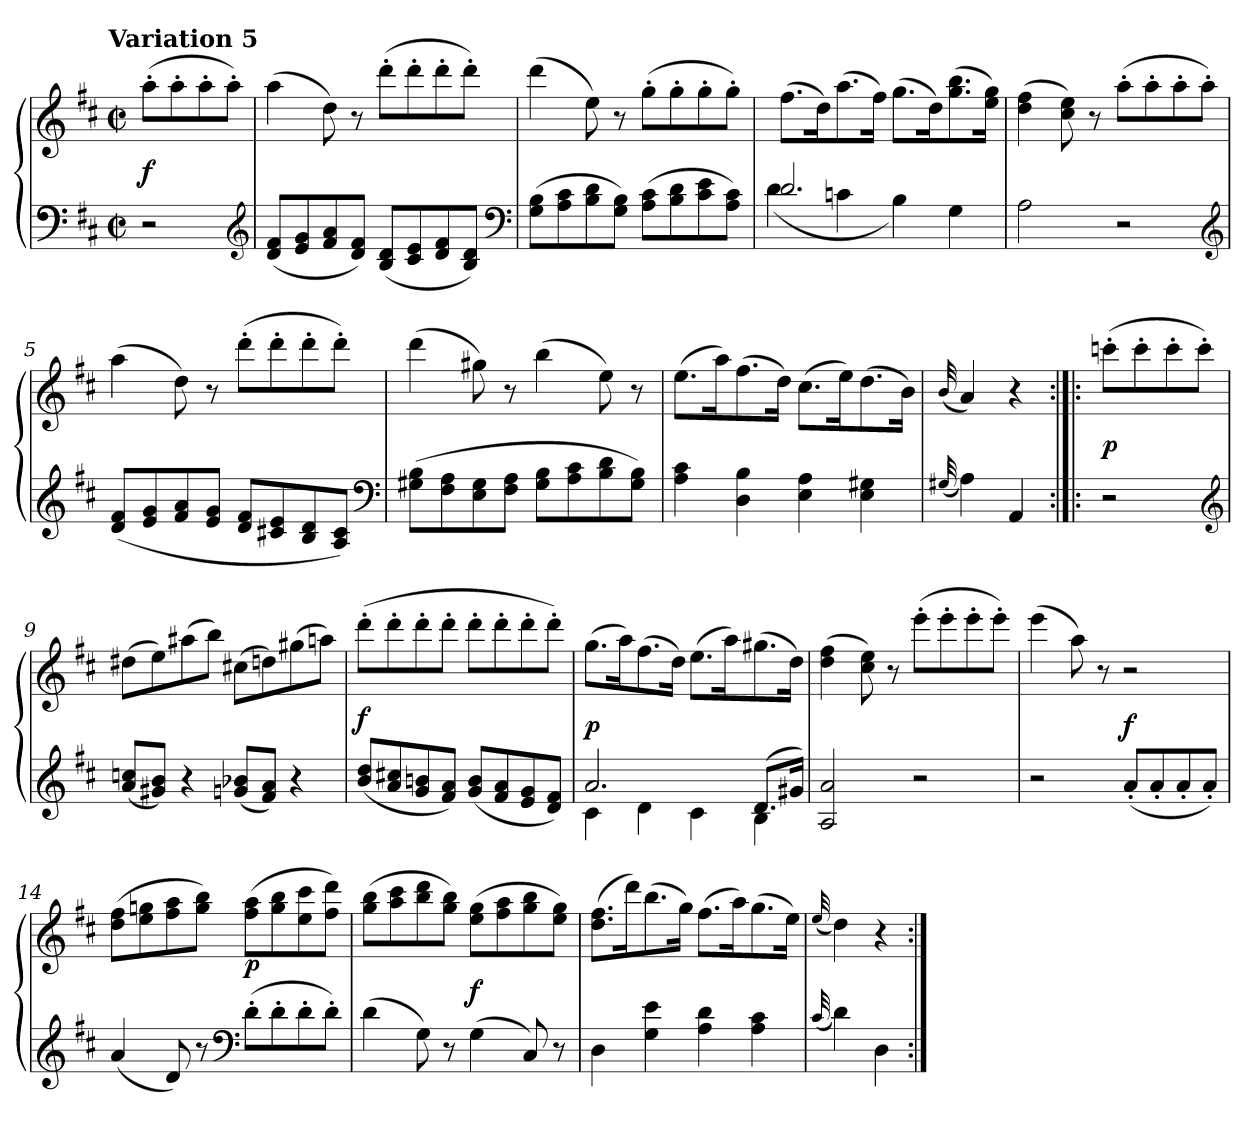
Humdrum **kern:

**kern	**kern	**dynam
*part1	*part1	*part1
*staff2	*staff1	*staff1/2
*clefF4	*clefG2	*
*k[f#c#]	*k[f#c#]	*
*D:	*D:	*
!!LO:TX:omd:t=Variation 5
*M2/2	*M2/2	*
*met(c|)	*met(c|)	*
*MM120	*MM120	*
=	=	=
2r	(8aa'L	f
.	8aa'	.
.	8aa'	.
.	8aa'J)	.
*clefG2	*	*
=1	=1	=1
(8d 8f#L	(4aa	.
8e 8g	.	.
8f# 8a	8dd)	.
8d 8f#J)	8r	.
(8B 8dL	(8ddd'L	.
8c# 8e	8ddd'	.
8d 8f#	8ddd'	.
8B 8dJ)	8ddd'J)	.
*clefF4	*	*
=2	=2	=2
(8G 8BL	(4ddd	.
8A 8c#	.	.
8B 8d	8ee)	.
8G 8BJ)	8r	.
(8A 8c#L	(8gg'L	.
8B 8d	8gg'	.
8c# 8e	8gg'	.
8A 8c#J)	8gg'J)	.
=3	=3	=3
*^	*	*
2.d	(4d	(8.ff#L	.
.	.	16ddK)	.
.	4cn	(8.aa	.
.	.	16ff#Jk)	.
.	4B)	(8.ggL	.
.	.	16ddK)	.
4ryy	4G	(8.gg 8.bb	.
.	.	16ee 16ggJk)	.
*v	*v	*	*
=4	=4	=4
2A	(4dd 4ff#	.
.	8cc# 8ee)	.
.	8r	.
2r	(8aa'L	.
.	8aa'	.
.	8aa'	.
.	8aa'J)	.
*clefG2	*	*
=5	=5	=5
(8d 8f#L	(4aa	.
8e 8g	.	.
8f# 8a	8dd)	.
8e 8gJ	8r	.
8d 8f#L	(8ddd'L	.
8c#X 8e	8ddd'	.
8B 8d	8ddd'	.
8A 8c#J)	8ddd'J)	.
*clefF4	*	*
=6	=6	=6
(8G#X 8BL	(4ddd	.
8F# 8A	.	.
8E 8G#	8gg#X)	.
8F# 8AJ	8r	.
8G# 8BL	(4bb	.
8A 8c#	.	.
8B 8d	8ee)	.
8G# 8BJ)	8r	.
=7	=7	=7
4A 4c#	(8.eeL	.
.	16aaK)	.
4D 4B	(8.ff#	.
.	16ddJk)	.
4E 4A	(8.cc#L	.
.	16eeK)	.
4E 4G#X	(8.dd	.
.	16bJk)	.
=8	=8	=8
(32qqG#X/	(32qqb/	.
4A)	4a)	.
4AA	4r	.
=:|!|:	=:|!|:	=:|!|:
2r	(8cccn'L	p
.	8ccc'	.
.	8ccc'	.
.	8ccc'J)	.
*clefG2	*	*
=9	=9	=9
(8a 8ccnL	(8dd#XL	.
8g#X 8bJ)	8ee)	.
4r	(8aa#X	.
.	8bbJ)	.
(8gn 8b-XL	(8cc#XL	.
8f# 8aJ)	8ddn)	.
4r	(8gg#X	.
.	8aanJ)	.
=10	=10	=10
(8b 8ddL	(8ddd'L	f
8a 8cc#X	8ddd'	.
8g 8bn	8ddd'	.
8f# 8aJ)	8ddd'J	.
(8g 8bL	8ddd'L	.
8f# 8a	8ddd'	.
8e 8g	8ddd'	.
8d 8f#J)	8ddd'J)	.
=11	=11	=11
*^	*	*
2.a	4c#	(8.ggL	p
.	.	16aaK)	.
.	4d	(8.ff#	.
.	.	16ddJk)	.
.	4c#	(8.eeL	.
.	.	16aaK)	.
(8.dL	4B	(8.gg#X	.
16g#XJk)	.	16ddJk)	.
*v	*v	*	*
=12	=12	=12
2A 2a	(4dd 4ff#	.
.	8cc# 8ee)	.
.	8r	.
2r	(8eee'L	.
.	8eee'	.
.	8eee'	.
.	8eee'J)	.
=13	=13	=13
2r	(4eee	.
.	8aa)	.
.	8r	.
(8a'L	2r	f
8a'	.	.
8a'	.	.
8a'J)	.	.
=14	=14	=14
(4a	(8dd 8ff#L	.
.	8ee 8ggn	.
8d)	8ff# 8aa	.
8r	8gg 8bbJ)	.
*clefF4	*	*
(8d'L	(8ff# 8aaL	p
8d'	8gg 8bb	.
8d'	8ee 8ccc#	.
8d'J)	8ff# 8dddJ)	.
=15	=15	=15
(4d	(8gg 8bbL	.
.	8aa 8ccc#	.
8G)	8bb 8ddd	.
8r	8gg 8bbJ)	.
(4G	(8ee 8ggL	f
.	8ff# 8aa	.
8C#)	8gg 8bb	.
8r	8ee 8ggJ)	.
=16	=16	=16
4D	(8.dd 8.ff#L	.
.	16dddK)	.
4G 4e	(8.bb	.
.	16ggJk)	.
4A 4d	(8.ff#L	.
.	16aaK)	.
4A 4c#	(8.gg	.
.	16eeJk)	.
=17	=17	=17
(32qqc#/	(32qqee/	.
4d)	4dd)	.
4D	4r	.
=:|!	=:|!	=:|!
*-	*-	*-
